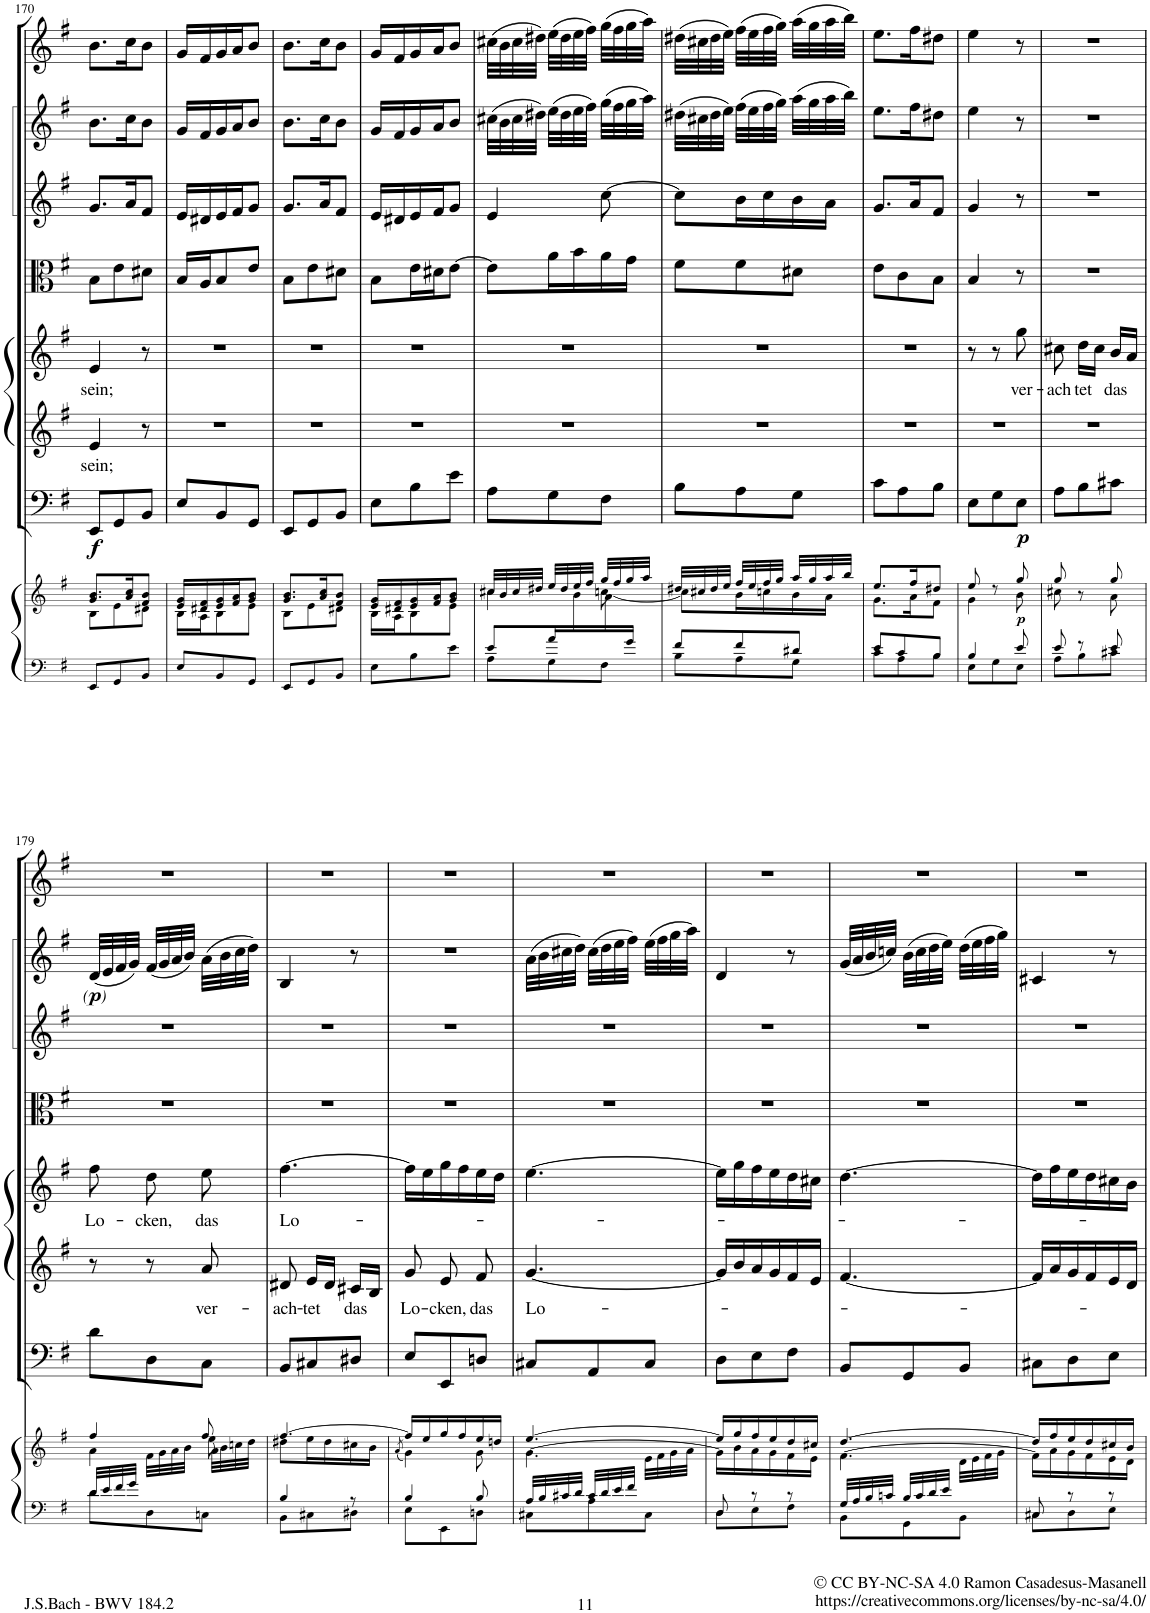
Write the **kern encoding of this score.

**kern	**kern	**dynam	**kern	**dynam	**kern	**text	**kern	**text	**kern	**kern	**kern	**dynam	**kern
*part8	*part8	*part8	*part7	*part7	*part6	*part6	*part5	*part5	*part4	*part3	*part2	*part2	*part1
*staff9	*staff8	*staff8/9	*staff7	*staff7	*staff6	*staff6	*staff5	*staff5	*staff4	*staff3	*staff2	*staff2	*staff1
*I"Piano reduction	*	*	*I"Continuo	*	*I"Alto	*	*I"Soprano	*	*I"Viola	*I"Violino II	*I"Violino I	*	*I"Flauto traverso I.II.
*I'Pno	*	*	*	*	*	*	*	*	*I'Vla	*I'Vln	*I'Vln	*	*I'Fl
!!LO:PB:g=z
*clefF4	*clefG2	*	*clefF4	*	*clefG2	*	*clefG2	*	*clefC3	*clefG2	*clefG2	*	*clefG2
*k[f#]	*k[f#]	*	*k[f#]	*	*k[f#]	*	*k[f#]	*	*k[f#]	*k[f#]	*k[f#]	*	*k[f#]
*M3/8	*M3/8	*	*M3/8	*	*M3/8	*	*M3/8	*	*M3/8	*M3/8	*M3/8	*	*M3/8
=170	=170	=170	=170	=170	=170	=170	=170	=170	=170	=170	=170	=170	=170
*	*^	*	*	*	*	*	*	*	*	*	*	*	*
!	!	!	!	!	!LO:DY:b	!	!LO:LY:b	!	!LO:LY:b	!	!	!	!	!
8EE/L	8.g/ 8.b/L	8B\L	.	8EE/L	f	4e/	sein;	4e/	sein;	8B\L	8.g/L	8.b\L	.	8.b\L
8GG/	.	8e\	.	8GG/	.	.	.	.	.	8e\	.	.	.	.
.	16a/ 16cc/K	.	.	.	.	.	.	.	.	.	16a/K	16cc\K	.	16cc\K
8BB/J	8f#/ 8b/J	8d#X\J	.	8BB/J	.	8r	.	8r	.	8d#X\J	8f#/J	8b\J	.	8b\J
=171	=171	=171	=171	=171	=171	=171	=171	=171	=171	=171	=171	=171	=171	=171
8E/L	16e/ 16g/LL	16B\LL	.	8E/L	.	4.r	.	4.r	.	16B/LL	16e/LL	16g/LL	.	16g/LL
.	16d#X/ 16f#/	16A\J	.	.	.	.	.	.	.	16A/J	16d#X/	16f#/	.	16f#/
8BB/	16e/ 16g/	8B\	.	8BB/	.	.	.	.	.	8B/	16e/	16g/	.	16g/
.	16f#/ 16a/J	.	.	.	.	.	.	.	.	.	16f#/J	16a/J	.	16a/J
8GG/J	8g/ 8b/J	8e\J	.	8GG/J	.	.	.	.	.	8e/J	8g/J	8b/J	.	8b/J
=172	=172	=172	=172	=172	=172	=172	=172	=172	=172	=172	=172	=172	=172	=172
8EE/L	8.g/ 8.b/L	8B\L	.	8EE/L	.	4.r	.	4.r	.	8B\L	8.g/L	8.b\L	.	8.b\L
8GG/	.	8e\	.	8GG/	.	.	.	.	.	8e\	.	.	.	.
.	16a/ 16cc/K	.	.	.	.	.	.	.	.	.	16a/K	16cc\K	.	16cc\K
8BB/J	8f#/ 8b/J	8d#X\J	.	8BB/J	.	.	.	.	.	8d#X\J	8f#/J	8b\J	.	8b\J
=173	=173	=173	=173	=173	=173	=173	=173	=173	=173	=173	=173	=173	=173	=173
8E\L	16e/ 16g/LL	16B\LL	.	8E\L	.	4.r	.	4.r	.	8B\L	16e/LL	16g/LL	.	16g/LL
.	16d#X/ 16f#/	16A\J	.	.	.	.	.	.	.	.	16d#X/	16f#/	.	16f#/
8B\	16e/ 16g/	8B\	.	8B\	.	.	.	.	.	16e\L	16e/	16g/	.	16g/
.	16f#/ 16a/J	.	.	.	.	.	.	.	.	16d#X\J	16f#/J	16a/J	.	16a/J
8e\J	8g/ 8b/J	8e\J	.	8e\J	.	.	.	.	.	[8e\J	8g/J	8b/J	.	8b/J
=174	=174	=174	=174	=174	=174	=174	=174	=174	=174	=174	=174	=174	=174	=174
*^	*	*^	*	*	*	*	*	*	*	*	*	*	*	*
8e/L	8A\L	32cc#X/LLL	4cc#\	8.ryy	.	8A\L	.	4.r	.	4.r	.	8e\L]	4e/	(32cc#X\LLL	.	(32cc#X\LLL
.	.	32b/	.	.	.	.	.	.	.	.	.	.	.	32b\	.	32b\
.	.	32cc#/	.	.	.	.	.	.	.	.	.	.	.	32cc#\	.	32cc#\
.	.	32dd#X/JJJ	.	.	.	.	.	.	.	.	.	.	.	32dd#X\JJJ)	.	32dd#X\JJJ)
16a/L	8G\	32ee/LLL	.	.	.	8G\	.	.	.	.	.	16a\L	.	(32ee\LLL	.	(32ee\LLL
.	.	32dd#/	.	.	.	.	.	.	.	.	.	.	.	32dd#\	.	32dd#\
8ryy	.	32ee/	.	16b\	.	.	.	.	.	.	.	16b\	.	32ee\	.	32ee\
.	.	32ff#/JJJ	.	.	.	.	.	.	.	.	.	.	.	32ff#\JJJ)	.	32ff#\JJJ)
.	8F#\J	32gg/LLL	[8ccn\	16a\	.	8F#\J	.	.	.	.	.	16a\	[8cc\	(32gg\LLL	.	(32gg\LLL
.	.	32ff#/	.	.	.	.	.	.	.	.	.	.	.	32ff#\	.	32ff#\
16g/JJ	.	32gg/	.	16ryy	.	.	.	.	.	.	.	16g\JJ	.	32gg\	.	32gg\
.	.	32aa/JJJ	.	.	.	.	.	.	.	.	.	.	.	32aa\JJJ)	.	32aa\JJJ)
*	*	*	*v	*v	*	*	*	*	*	*	*	*	*	*	*	*
=175	=175	=175	=175	=175	=175	=175	=175	=175	=175	=175	=175	=175	=175	=175	=175
8f#/L	8B\L	32dd#X/LLL	8cc\L]	.	8B\L	.	4.r	.	4.r	.	8f#\L	8cc\L]	(32dd#X\LLL	.	(32dd#X\LLL
.	.	32cc#X/	.	.	.	.	.	.	.	.	.	.	32cc#X\	.	32cc#X\
.	.	32dd#/	.	.	.	.	.	.	.	.	.	.	32dd#\	.	32dd#\
.	.	32ee/JJJ	.	.	.	.	.	.	.	.	.	.	32ee\JJJ)	.	32ee\JJJ)
8f#/	8A\	32ff#/LLL	16b\L	.	8A\	.	.	.	.	.	8f#\	16b\L	(32ff#\LLL	.	(32ff#\LLL
.	.	32ee/	.	.	.	.	.	.	.	.	.	.	32ee\	.	32ee\
.	.	32ff#/	16ccn\	.	.	.	.	.	.	.	.	16cc\	32ff#\	.	32ff#\
.	.	32gg/JJJ	.	.	.	.	.	.	.	.	.	.	32gg\JJJ)	.	32gg\JJJ)
8d#X/J	8G\J	32aa/LLL	16b\	.	8G\J	.	.	.	.	.	8d#X\J	16b\	(32aa\LLL	.	(32aa\LLL
.	.	32gg/	.	.	.	.	.	.	.	.	.	.	32gg\	.	32gg\
.	.	32aa/	16a\JJ	.	.	.	.	.	.	.	.	16a\JJ	32aa\	.	32aa\
.	.	32bb/JJJ	.	.	.	.	.	.	.	.	.	.	32bb\JJJ)	.	32bb\JJJ)
=176	=176	=176	=176	=176	=176	=176	=176	=176	=176	=176	=176	=176	=176	=176	=176
8e/L	8c\L	8.ee/L	8.g\L	.	8c\L	.	4.r	.	4.r	.	8e\L	8.g/L	8.ee\L	.	8.ee\L
8c/	8A\	.	.	.	8A\	.	.	.	.	.	8c\	.	.	.	.
.	.	16ff#/K	16a\K	.	.	.	.	.	.	.	.	16a/K	16ff#\K	.	16ff#\K
8B/J	8B\J	8dd#X/J	8f#\J	.	8B\J	.	.	.	.	.	8B\J	8f#/J	8dd#X\J	.	8dd#X\J
=177	=177	=177	=177	=177	=177	=177	=177	=177	=177	=177	=177	=177	=177	=177	=177
4B/	8E\L	8ee/	4g\	.	8E\L	.	4.r	.	8r	.	4B/	4g/	4ee\	.	4ee\
.	8G\	8r	.	.	8G\	.	.	.	8r	.	.	.	.	.	.
!	!	!	!	!LO:DY:b	!	!LO:DY:b	!	!	!	!LO:LY:b	!	!	!	!	!
8e/	8E\J	8gg/	8b\	p	8E\J	p	.	.	8gg\	ver-	8r	8r	8r	.	8r
=178	=178	=178	=178	=178	=178	=178	=178	=178	=178	=178	=178	=178	=178	=178	=178
!	!	!	!	!	!	!	!	!	!	!LO:LY:b	!	!	!	!	!
8e/	8A\L	8gg/	8cc#X\	.	8A\L	.	4.r	.	8cc#X\	-ach-	4.r	4.r	4.r	.	4.r
!	!	!	!	!	!	!	!	!	!	!LO:LY:b	!	!	!	!	!
8r	8B\	8r	8ryy	.	8B\	.	.	.	16dd\LL	-tet	.	.	.	.	.
.	.	.	.	.	.	.	.	.	16cc#\JJ	.	.	.	.	.	.
!	!	!	!	!	!	!	!	!	!	!LO:LY:b	!	!	!	!	!
8e/	8c#X\J	8gg/	8a\	.	8c#X\J	.	.	.	16b/LL	das	.	.	.	.	.
.	.	.	.	.	.	.	.	.	16a/JJ	.	.	.	.	.	.
!!LO:LB:g=z
=179	=179	=179	=179	=179	=179	=179	=179	=179	=179	=179	=179	=179	=179	=179	=179
*	*	*	*^	*	*	*	*	*	*	*	*	*	*	*	*
!	!	!	!	!	!	!	!	!	!	!	!LO:LY:b	!	!	!	!LO:DY:b	!
!	!	!	!	!	!	!	!	!	!	!	!	!	!	!	!LO:DY:n=1:b	!
!	!	!	!	!	!	!	!	!	!	!	!	!	!	!	!LO:DY:n=2:b	!
32d/LLL	8d\L	4ff#/	8ryy	4a\	.	8d\L	.	8r	.	8ff#\	Lo-	4.r	4.r	(32d/LLL	other-dynamics p other-dynamics	4.r
32e/	.	.	.	.	.	.	.	.	.	.	.	.	.	32e/	.	.
32f#/	.	.	.	.	.	.	.	.	.	.	.	.	.	32f#/	.	.
32g/JJJ	.	.	.	.	.	.	.	.	.	.	.	.	.	32g/JJJ)	.	.
!	!	!	!	!	!	!	!	!	!	!	!LO:LY:b	!	!	!	!	!
4ryy	8D\	.	32f#\LLL	.	.	8D\	.	8r	.	8dd\	-cken,	.	.	(32f#/LLL	.	.
.	.	.	32g\	.	.	.	.	.	.	.	.	.	.	32g/	.	.
.	.	.	32a\	.	.	.	.	.	.	.	.	.	.	32a/	.	.
.	.	.	32b\JJJ	.	.	.	.	.	.	.	.	.	.	32b/JJJ)	.	.
!	!	!	!	!	!	!	!	!	!LO:LY:b	!	!LO:LY:b	!	!	!	!	!
.	8Cn\J	8ff#/	32a\LLL	8ee\	.	8C\J	.	8a/	ver-	8ee\	das	.	.	(32a\LLL	.	.
.	.	.	32b\	.	.	.	.	.	.	.	.	.	.	32b\	.	.
.	.	.	32ccn\	.	.	.	.	.	.	.	.	.	.	32cc\	.	.
.	.	.	32dd\JJJ	.	.	.	.	.	.	.	.	.	.	32dd\JJJ)	.	.
*	*	*	*v	*v	*	*	*	*	*	*	*	*	*	*	*	*
=180	=180	=180	=180	=180	=180	=180	=180	=180	=180	=180	=180	=180	=180	=180	=180
!	!	!	!	!	!	!	!	!LO:LY:b	!	!LO:LY:b	!	!	!	!	!
4B/	8BB\L	[4.ff#/	8dd#X\L	.	8BB/L	.	8d#X/	-ach-	[4.ff#\	Lo-	4.r	4.r	4B/	.	4.r
!	!	!	!	!	!	!	!	!LO:LY:b	!	!	!	!	!	!	!
.	8C#X\	.	16ee\L	.	8C#X/	.	16e/LL	-tet	.	.	.	.	.	.	.
.	.	.	16dd#\	.	.	.	16d#/JJ	.	.	.	.	.	.	.	.
!	!	!	!	!	!	!	!	!LO:LY:b	!	!	!	!	!	!	!
8r	8D#X\J	.	16cc#X\	.	8D#X/J	.	16c#X/LL	das	.	.	.	.	8r	.	.
.	.	.	16b\JJ	.	.	.	16B/JJ	.	.	.	.	.	.	.	.
=181	=181	=181	=181	=181	=181	=181	=181	=181	=181	=181	=181	=181	=181	=181	=181
.	.	.	(8qa/	.	.	.	.	.	.	.	.	.	.	.	.
!	!	!	!	!	!	!	!	!LO:LY:b	!	!	!	!	!	!	!
4B/	8E\L	16ff#/LL]	4g\)	.	8E/L	.	8g/	Lo-	16ff#\LL]	.	4.r	4.r	4.r	.	4.r
.	.	16ee/	.	.	.	.	.	.	16ee\	.	.	.	.	.	.
!	!	!	!	!	!	!	!	!LO:LY:b	!	!	!	!	!	!	!
.	8EE\	16gg/	.	.	8EE/	.	8e/	-cken,	16gg\	.	.	.	.	.	.
.	.	16ff#/	.	.	.	.	.	.	16ff#\	.	.	.	.	.	.
!	!	!	!	!	!	!	!	!LO:LY:b	!	!	!	!	!	!	!
8B/	8Dn\J	16ee/	8g\	.	8Dn/J	.	8f#/	das	16ee\	.	.	.	.	.	.
.	.	16ddn/JJ	.	.	.	.	.	.	16dd\JJ	.	.	.	.	.	.
=182	=182	=182	=182	=182	=182	=182	=182	=182	=182	=182	=182	=182	=182	=182	=182
*	*	*	*^	*	*	*	*	*	*	*	*	*	*	*	*
!	!	!	!	!	!	!	!	!	!LO:LY:b	!	!	!	!	!	!	!
32A/LLL	8C#X\L	[4.ee/	[>4.g\	4ryy	.	8C#X/L	.	[4.g/	Lo-	[4.ee\	.	4.r	4.r	(32a\LLL	.	4.r
32B/	.	.	.	.	.	.	.	.	.	.	.	.	.	32b\	.	.
32c#X/	.	.	.	.	.	.	.	.	.	.	.	.	.	32cc#X\	.	.
32d/JJJ	.	.	.	.	.	.	.	.	.	.	.	.	.	32dd\JJJ)	.	.
32c#/LLL	8A\	.	.	.	.	8AA/	.	.	.	.	.	.	.	(32cc#\LLL	.	.
32d/	.	.	.	.	.	.	.	.	.	.	.	.	.	32dd\	.	.
32e/	.	.	.	.	.	.	.	.	.	.	.	.	.	32ee\	.	.
32f#/JJJ	.	.	.	.	.	.	.	.	.	.	.	.	.	32ff#\JJJ)	.	.
8ryy	8C#\J	.	.	32e\LLL	.	8C#/J	.	.	.	.	.	.	.	(32ee\LLL	.	.
.	.	.	.	32f#\	.	.	.	.	.	.	.	.	.	32ff#\	.	.
.	.	.	.	32g\	.	.	.	.	.	.	.	.	.	32gg\	.	.
.	.	.	.	32a\JJJ	.	.	.	.	.	.	.	.	.	32aa\JJJ)	.	.
*	*	*	*v	*v	*	*	*	*	*	*	*	*	*	*	*	*
=183	=183	=183	=183	=183	=183	=183	=183	=183	=183	=183	=183	=183	=183	=183	=183
8D/	8D\L	16ee/LL]	16g\LL]	.	8D\L	.	16g/LL]	.	16ee\LL]	.	4.r	4.r	4d/	.	4.r
.	.	16gg/	16b\	.	.	.	16b/	.	16gg\	.	.	.	.	.	.
8r	8E\	16ff#/	16a\	.	8E\	.	16a/	.	16ff#\	.	.	.	.	.	.
.	.	16ee/	16g\	.	.	.	16g/	.	16ee\	.	.	.	.	.	.
8r	8F#\J	16dd/	16f#\	.	8F#\J	.	16f#/	.	16dd\	.	.	.	8r	.	.
.	.	16cc#X/JJ	16e\JJ	.	.	.	16e/JJ	.	16cc#X\JJ	.	.	.	.	.	.
=184	=184	=184	=184	=184	=184	=184	=184	=184	=184	=184	=184	=184	=184	=184	=184
*	*	*	*^	*	*	*	*	*	*	*	*	*	*	*	*
32G/LLL	8BB\L	[4.dd/	[>4.f#\	4ryy	.	8BB/L	.	[4.f#/	.	[4.dd\	.	4.r	4.r	(32g/LLL	.	4.r
32A/	.	.	.	.	.	.	.	.	.	.	.	.	.	32a/	.	.
32B/	.	.	.	.	.	.	.	.	.	.	.	.	.	32b/	.	.
32cn/JJJ	.	.	.	.	.	.	.	.	.	.	.	.	.	32ccn/JJJ)	.	.
32B/LLL	8GG\	.	.	.	.	8GG/	.	.	.	.	.	.	.	(32b\LLL	.	.
32c/	.	.	.	.	.	.	.	.	.	.	.	.	.	32cc\	.	.
32d/	.	.	.	.	.	.	.	.	.	.	.	.	.	32dd\	.	.
32e/JJJ	.	.	.	.	.	.	.	.	.	.	.	.	.	32ee\JJJ)	.	.
8ryy	8BB\J	.	.	32d\LLL	.	8BB/J	.	.	.	.	.	.	.	(32dd\LLL	.	.
.	.	.	.	32e\	.	.	.	.	.	.	.	.	.	32ee\	.	.
.	.	.	.	32f#\	.	.	.	.	.	.	.	.	.	32ff#\	.	.
.	.	.	.	32g\JJJ	.	.	.	.	.	.	.	.	.	32gg\JJJ)	.	.
*	*	*	*v	*v	*	*	*	*	*	*	*	*	*	*	*	*
=185	=185	=185	=185	=185	=185	=185	=185	=185	=185	=185	=185	=185	=185	=185	=185
8C#X/	8C#\L	16dd/LL]	16f#\LL]	.	8C#X\L	.	16f#/LL]	.	16dd\LL]	.	4.r	4.r	4c#X/	.	4.r
.	.	16ff#/	16a\	.	.	.	16a/	.	16ff#\	.	.	.	.	.	.
8r	8D\	16ee/	16g\	.	8D\	.	16g/	.	16ee\	.	.	.	.	.	.
.	.	16dd/	16f#\	.	.	.	16f#/	.	16dd\	.	.	.	.	.	.
8r	8E\J	16cc#X/	16e\	.	8E\J	.	16e/	.	16cc#X\	.	.	.	8r	.	.
.	.	16b/JJ	16d\JJ	.	.	.	16d/JJ	.	16b\JJ	.	.	.	.	.	.
*v	*v	*	*	*	*	*	*	*	*	*	*	*	*	*	*
*	*v	*v	*	*	*	*	*	*	*	*	*	*	*	*
=	=	=	=	=	=	=	=	=	=	=	=	=	=
*-	*-	*-	*-	*-	*-	*-	*-	*-	*-	*-	*-	*-	*-
